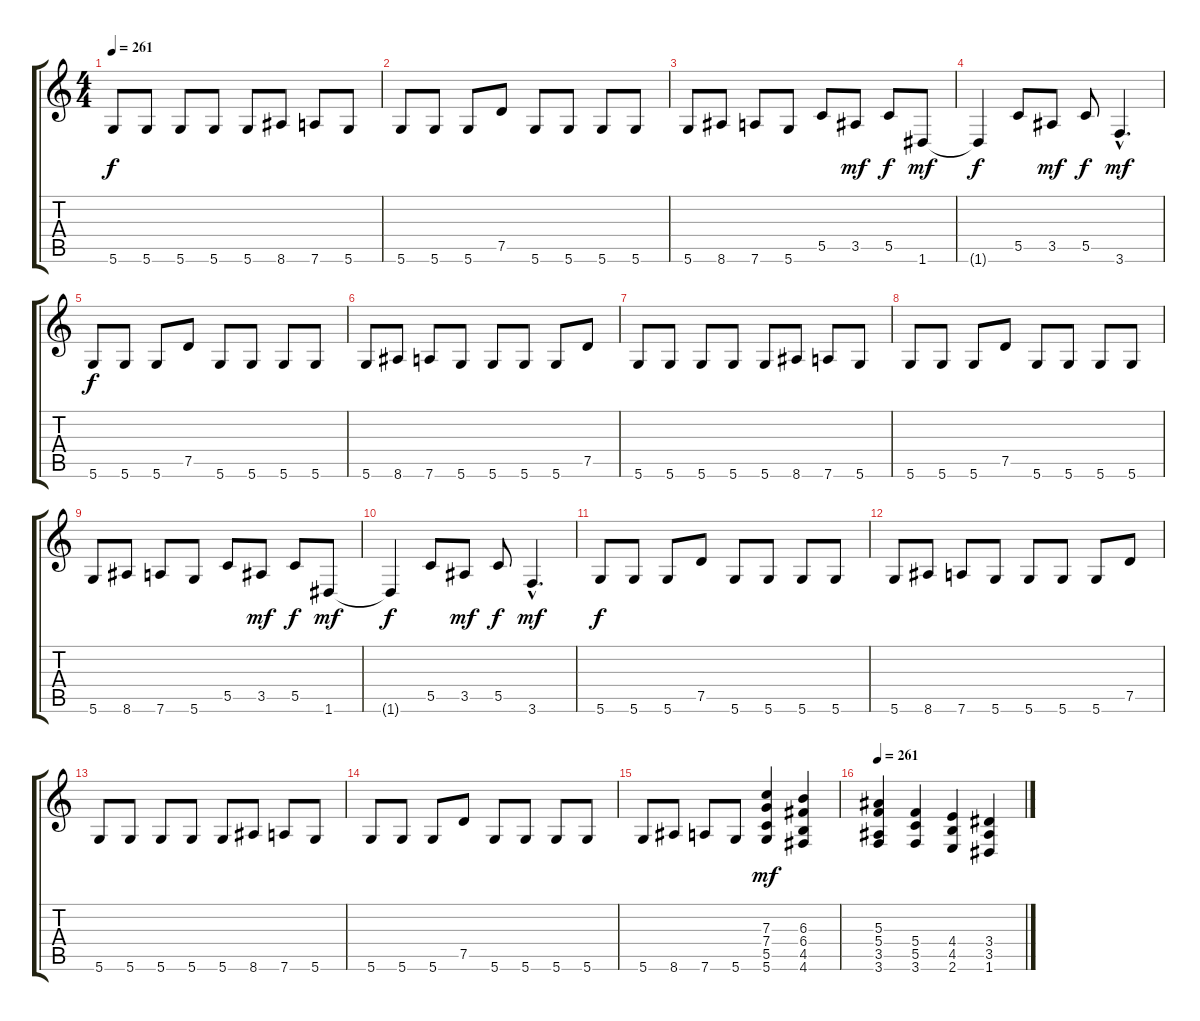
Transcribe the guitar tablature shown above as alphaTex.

\track "" {instrument distortionguitar}
\staff {score tabs}
\tuning (D4 A3 F3 C3 G2 D2) {hide}
\ts (4 4)
\tempo 261
\clef g2
\ks c
5.6.8{dy f} 5.6.8 5.6.8 5.6.8 5.6.8 8.6.8 7.6.8 5.6.8 |
5.6.8 5.6.8 5.6.8 7.5.8 5.6.8 5.6.8 5.6.8 5.6.8 |
5.6.8 8.6.8 7.6.8 5.6.8 5.5.8 3.5.8{dy mf} 5.5.8{dy f} 1.6.8{dy mf} |
1.6{t}.4{dy f} 5.5.8 3.5.8{dy mf} 5.5.8{dy f} 3.6{hac}.4{d dy mf} |
5.6.8{dy f} 5.6.8 5.6.8 7.5.8 5.6.8 5.6.8 5.6.8 5.6.8 |
5.6.8 8.6.8 7.6.8 5.6.8 5.6.8 5.6.8 5.6.8 7.5.8 |
5.6.8 5.6.8 5.6.8 5.6.8 5.6.8 8.6.8 7.6.8 5.6.8 |
5.6.8 5.6.8 5.6.8 7.5.8 5.6.8 5.6.8 5.6.8 5.6.8 |
5.6.8 8.6.8 7.6.8 5.6.8 5.5.8 3.5.8{dy mf} 5.5.8{dy f} 1.6.8{dy mf} |
1.6{t}.4{dy f} 5.5.8 3.5.8{dy mf} 5.5.8{dy f} 3.6{hac}.4{d dy mf} |
5.6.8{dy f} 5.6.8 5.6.8 7.5.8 5.6.8 5.6.8 5.6.8 5.6.8 |
5.6.8 8.6.8 7.6.8 5.6.8 5.6.8 5.6.8 5.6.8 7.5.8 |
5.6.8 5.6.8 5.6.8 5.6.8 5.6.8 8.6.8 7.6.8 5.6.8 |
5.6.8 5.6.8 5.6.8 7.5.8 5.6.8 5.6.8 5.6.8 5.6.8 |
5.6.8 8.6.8 7.6.8 5.6.8 (7.3 7.4 5.5 5.6).4{dy mf} (6.3 6.4 4.5 4.6).4 |
\tempo 261
(5.3 5.4 3.5 3.6).4 (5.4 5.5 3.6).4 (4.4 4.5 2.6).4 (3.4 3.5 1.6).4
